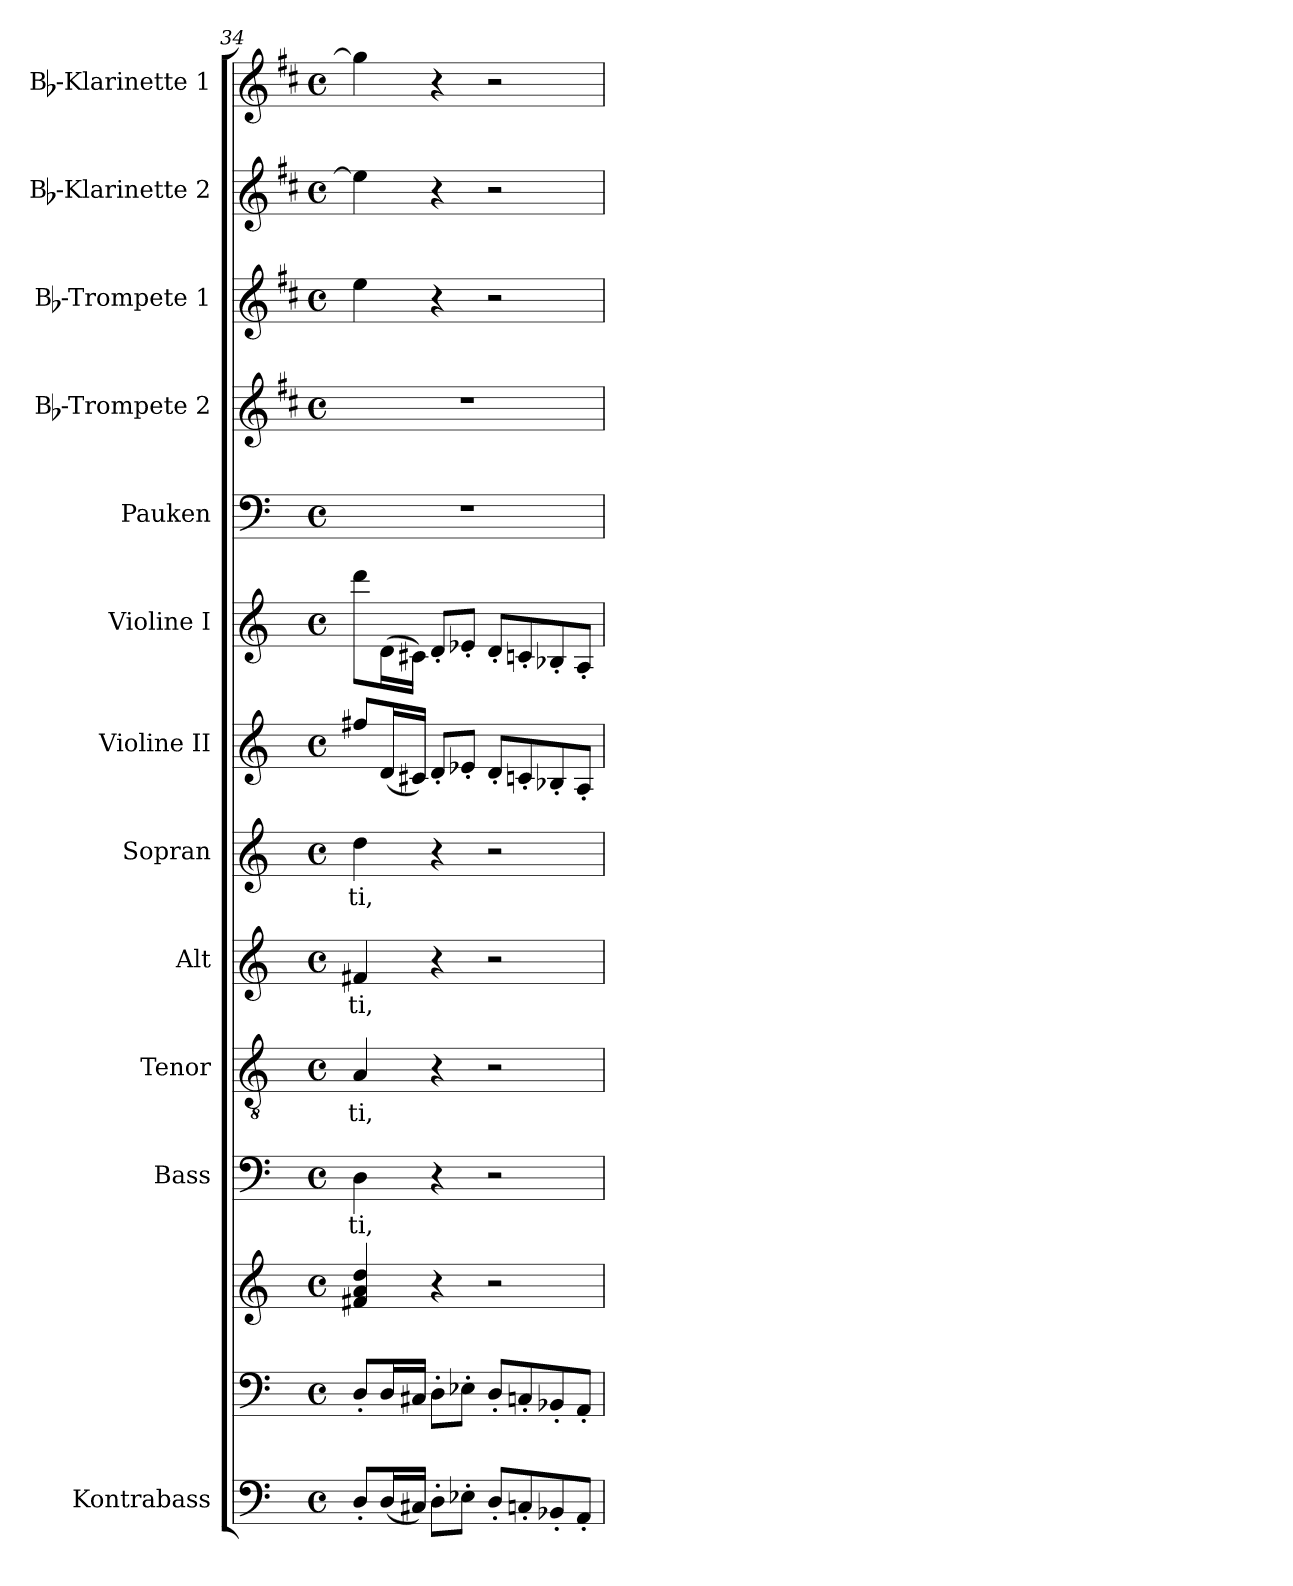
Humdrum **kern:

**kern	**kern	**kern	**kern	**text	**kern	**text	**kern	**text	**kern	**text	**kern	**kern	**kern	**kern	**kern	**kern	**kern
*part13	*part12	*part12	*part11	*part11	*part10	*part10	*part9	*part9	*part8	*part8	*part7	*part6	*part5	*part4	*part3	*part2	*part1
*staff14	*staff13	*staff12	*staff11	*staff11	*staff10	*staff10	*staff9	*staff9	*staff8	*staff8	*staff7	*staff6	*staff5	*staff4	*staff3	*staff2	*staff1
*I"Kontrabass	*	*	*I"Bass	*	*I"Tenor	*	*I"Alt	*	*I"Sopran	*	*I"Violine II	*I"Violine I	*I"Pauken	*I"Bb-Trompete 2	*I"Bb-Trompete 1	*I"Bb-Klarinette 2	*I"Bb-Klarinette 1
*I'Kb.	*	*	*I'B.	*	*I'T.	*	*I'A.	*	*I'S.	*	*I'Vl. II	*I'Vl. I	*I'Pk.	*I'Bb Trp. 2	*I'Bb Trp. 1	*I'Bb Kl. 2	*I'Bb Kl. 1
*clefF4	*clefF4	*clefG2	*clefF4	*	*clefGv2	*	*clefG2	*	*clefG2	*	*clefG2	*clefG2	*clefF4	*clefG2	*clefG2	*clefG2	*clefG2
*ITrd7c12	*	*	*	*	*	*	*	*	*	*	*	*	*	*ITrd1c2	*ITrd1c2	*ITrd1c2	*ITrd1c2
*k[]	*k[]	*k[]	*k[]	*	*k[]	*	*k[]	*	*k[]	*	*k[]	*k[]	*k[]	*k[]	*k[]	*k[]	*k[]
*C:	*C:	*C:	*C:	*	*C:	*	*C:	*	*C:	*	*C:	*C:	*C:	*C:	*C:	*C:	*C:
*M4/4	*M4/4	*M4/4	*M4/4	*	*M4/4	*	*M4/4	*	*M4/4	*	*M4/4	*M4/4	*M4/4	*M4/4	*M4/4	*M4/4	*M4/4
*met(c)	*met(c)	*met(c)	*met(c)	*	*met(c)	*	*met(c)	*	*met(c)	*	*met(c)	*met(c)	*met(c)	*met(c)	*met(c)	*met(c)	*met(c)
=34	=34	=34	=34	=34	=34	=34	=34	=34	=34	=34	=34	=34	=34	=34	=34	=34	=34
!	!	!	!	!LO:LY:b	!	!LO:LY:b	!	!LO:LY:b	!	!LO:LY:b	!	!	!	!	!	!	!
8DD'</L	8D'</L	4f#X/ 4a/ 4dd/	4D\	-ti,	4A/	-ti,	4f#X/	-ti,	4dd\	-ti,	8ff#X/L	8ddd\L	1r	1r	4dd\	4dd\]	4ff#\]
(<16DD/L	16D/L	.	.	.	.	.	.	.	.	.	(<16d/L	(>16d\L	.	.	.	.	.
16CC#X/JJ)	16C#X/JJ	.	.	.	.	.	.	.	.	.	16c#X/JJ)	16c#X\JJ)	.	.	.	.	.
8DD'>\L	8D'>\L	4r	4r	.	4r	.	4r	.	4r	.	8d'</L	8d'</L	.	.	4r	4r	4r
8EE-X'>\J	8E-X'>\J	.	.	.	.	.	.	.	.	.	8e-X'</J	8e-X'</J	.	.	.	.	.
8DD'</L	8D'</L	2r	2r	.	2r	.	2r	.	2r	.	8d'</L	8d'</L	.	.	2r	2r	2r
8CCn'</	8Cn'</	.	.	.	.	.	.	.	.	.	8cn'</	8cn'</	.	.	.	.	.
8BBB-X'</	8BB-X'</	.	.	.	.	.	.	.	.	.	8B-X'</	8B-X'</	.	.	.	.	.
8AAA'</J	8AA'</J	.	.	.	.	.	.	.	.	.	8A'</J	8A'</J	.	.	.	.	.
=	=	=	=	=	=	=	=	=	=	=	=	=	=	=	=	=	=
*-	*-	*-	*-	*-	*-	*-	*-	*-	*-	*-	*-	*-	*-	*-	*-	*-	*-
